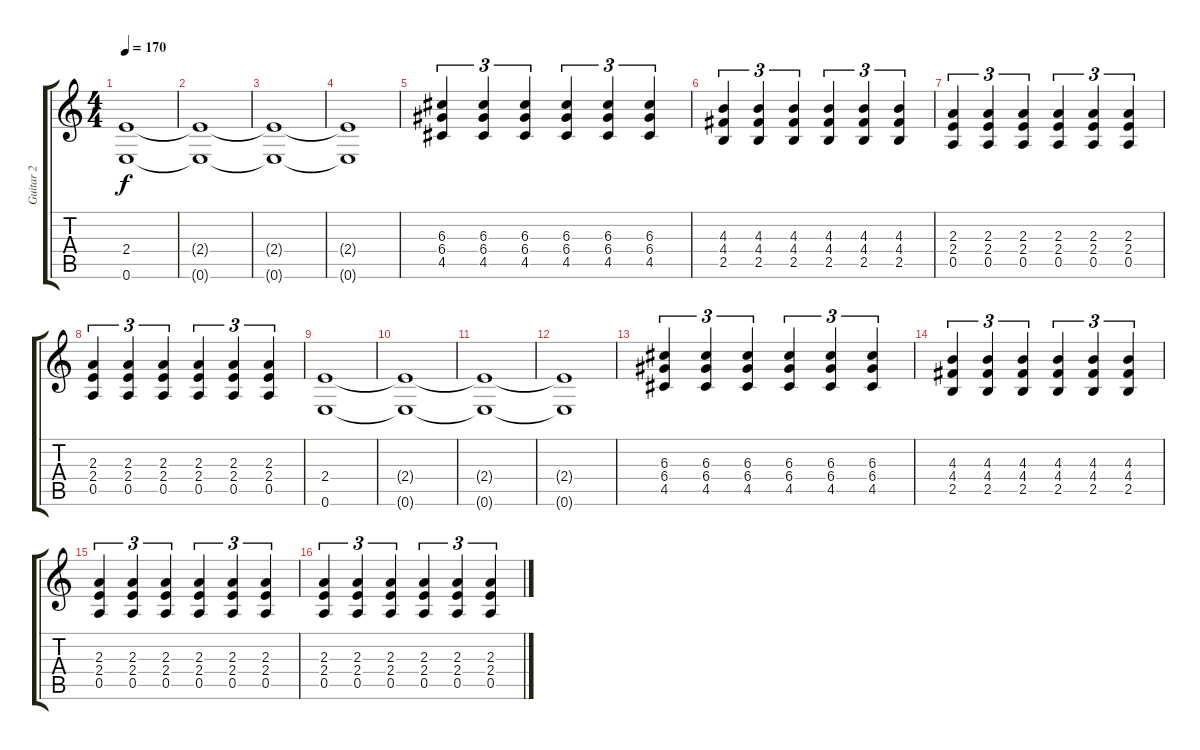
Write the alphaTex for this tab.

\track ("Guitar 2" "Guitar 2") {instrument overdrivenguitar}
\staff {score tabs}
\tuning (E4 B3 G3 D3 A2 E2) {hide}
\ts (4 4)
\tempo 170
\clef g2
\ks c
(2.4 0.6).1{dy f} |
(2.4{t} 0.6{t}).1 |
(2.4{t} 0.6{t}).1 |
(2.4{t} 0.6{t}).1 |
(6.3 6.4 4.5).4{tu (3 2)} (6.3 6.4 4.5).4{tu (3 2)} (6.3 6.4 4.5).4{tu (3 2)} (6.3 6.4 4.5).4{tu (3 2)} (6.3 6.4 4.5).4{tu (3 2)} (6.3 6.4 4.5).4{tu (3 2)} |
(4.3 4.4 2.5).4{tu (3 2)} (4.3 4.4 2.5).4{tu (3 2)} (4.3 4.4 2.5).4{tu (3 2)} (4.3 4.4 2.5).4{tu (3 2)} (4.3 4.4 2.5).4{tu (3 2)} (4.3 4.4 2.5).4{tu (3 2)} |
(2.3 2.4 0.5).4{tu (3 2)} (2.3 2.4 0.5).4{tu (3 2)} (2.3 2.4 0.5).4{tu (3 2)} (2.3 2.4 0.5).4{tu (3 2)} (2.3 2.4 0.5).4{tu (3 2)} (2.3 2.4 0.5).4{tu (3 2)} |
(2.3 2.4 0.5).4{tu (3 2)} (2.3 2.4 0.5).4{tu (3 2)} (2.3 2.4 0.5).4{tu (3 2)} (2.3 2.4 0.5).4{tu (3 2)} (2.3 2.4 0.5).4{tu (3 2)} (2.3 2.4 0.5).4{tu (3 2)} |
(2.4 0.6).1 |
(2.4{t} 0.6{t}).1 |
(2.4{t} 0.6{t}).1 |
(2.4{t} 0.6{t}).1 |
(6.3 6.4 4.5).4{tu (3 2)} (6.3 6.4 4.5).4{tu (3 2)} (6.3 6.4 4.5).4{tu (3 2)} (6.3 6.4 4.5).4{tu (3 2)} (6.3 6.4 4.5).4{tu (3 2)} (6.3 6.4 4.5).4{tu (3 2)} |
(4.3 4.4 2.5).4{tu (3 2)} (4.3 4.4 2.5).4{tu (3 2)} (4.3 4.4 2.5).4{tu (3 2)} (4.3 4.4 2.5).4{tu (3 2)} (4.3 4.4 2.5).4{tu (3 2)} (4.3 4.4 2.5).4{tu (3 2)} |
(2.3 2.4 0.5).4{tu (3 2)} (2.3 2.4 0.5).4{tu (3 2)} (2.3 2.4 0.5).4{tu (3 2)} (2.3 2.4 0.5).4{tu (3 2)} (2.3 2.4 0.5).4{tu (3 2)} (2.3 2.4 0.5).4{tu (3 2)} |
(2.3 2.4 0.5).4{tu (3 2)} (2.3 2.4 0.5).4{tu (3 2)} (2.3 2.4 0.5).4{tu (3 2)} (2.3 2.4 0.5).4{tu (3 2)} (2.3 2.4 0.5).4{tu (3 2)} (2.3 2.4 0.5).4{tu (3 2)}
